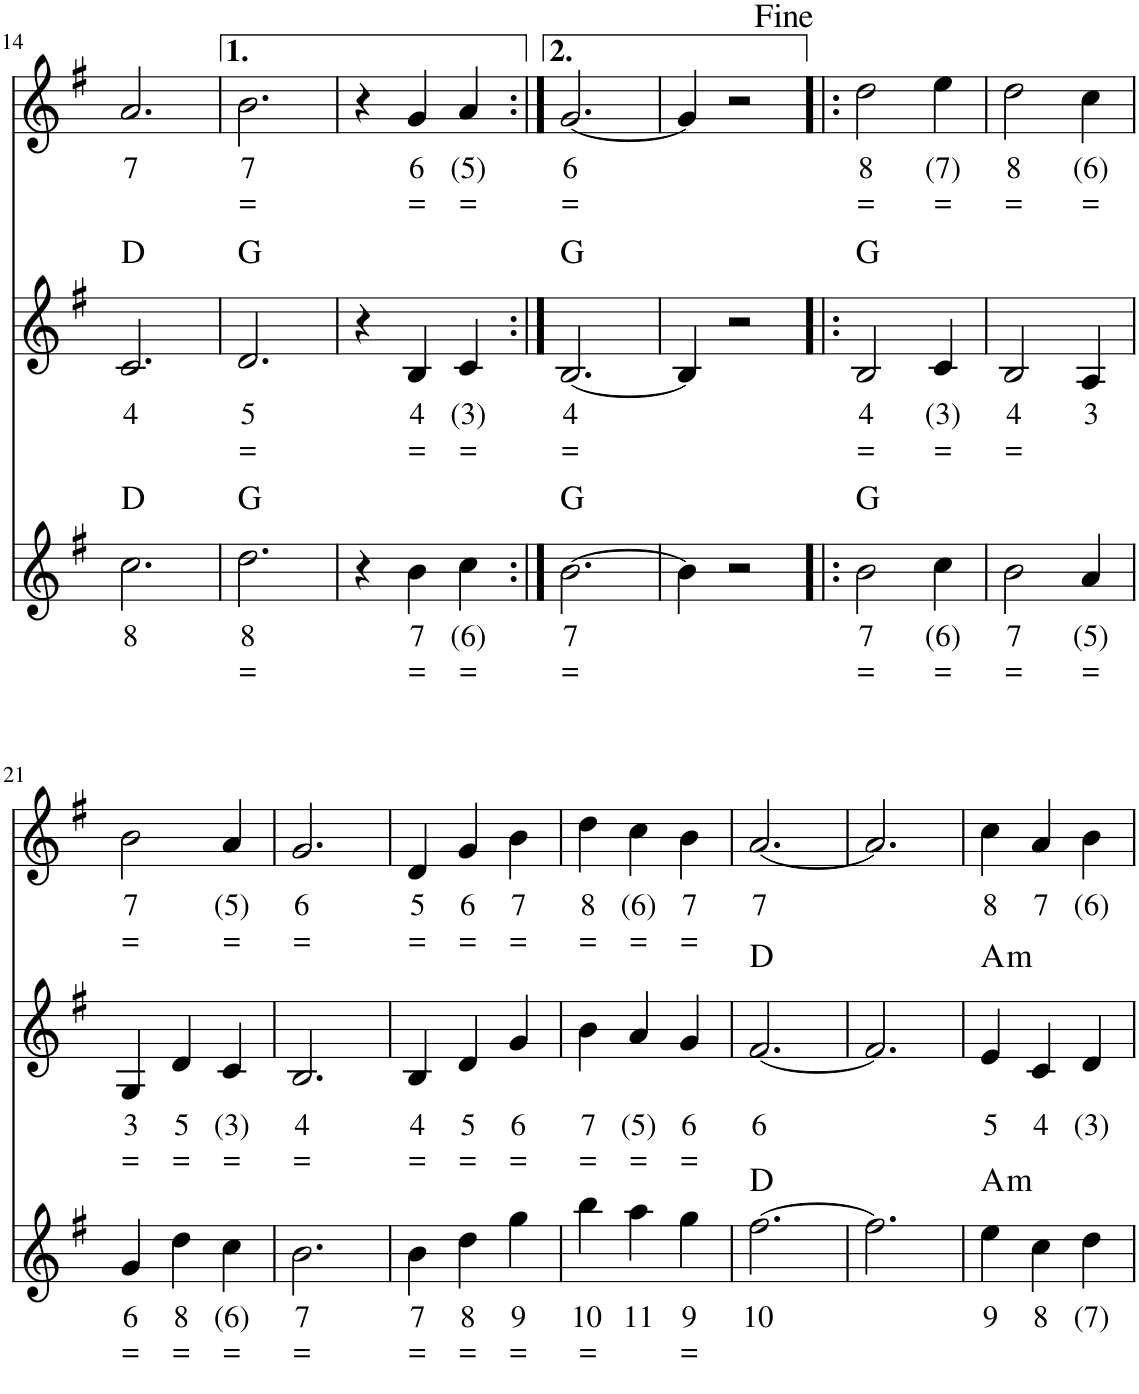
**kern	**text	**text	**kern	**text	**text	**harte	**kern	**text	**text
*part3	*part3	*part3	*part2	*part2	*part2	*part2	*part1	*part1	*part1
*staff3	*staff3	*staff3	*staff2	*staff2	*staff2	*	*staff1	*staff1	*staff1
*I"Stem	*	*	*I"Stem	*	*	*	*I"Stem	*	*
!!LO:PB:g=z
*clefG2	*	*	*clefG2	*	*	*	*clefG2	*	*
*k[f#]	*	*	*k[f#]	*	*	*	*k[f#]	*	*
*M3/4	*	*	*M3/4	*	*	*	*M3/4	*	*
=14	=14	=14	=14	=14	=14	=14	=14	=14	=14
!	!LO:LY:b	!	!	!LO:LY:b	!	!	!	!LO:LY:b	!
2.cc\	8	.	2.c/	4	.	D:maj	2.a/	7	.
=15	=15	=15	=15	=15	=15	=15	=15	=15	=15
!	!LO:LY:b	!LO:LY:b	!	!LO:LY:b	!LO:LY:b	!	!	!LO:LY:b	!LO:LY:b
2.dd\	8	=	2.d/	5	=	G:maj	2.b\	7	=
=16	=16	=16	=16	=16	=16	=16	=16	=16	=16
4r	.	.	4r	.	.	.	4r	.	.
!	!LO:LY:b	!LO:LY:b	!	!LO:LY:b	!LO:LY:b	!	!	!LO:LY:b	!LO:LY:b
4b\	7	=	4B/	4	=	.	4g/	6	=
!	!LO:LY:b	!LO:LY:b	!	!LO:LY:b	!LO:LY:b	!	!	!LO:LY:b	!LO:LY:b
4cc\	(6)	=	4c/	(3)	=	.	4a/	(5)	=
=17:|!	=17:|!	=17:|!	=17:|!	=17:|!	=17:|!	=17:|!	=17:|!	=17:|!	=17:|!
!	!LO:LY:b	!LO:LY:b	!	!LO:LY:b	!LO:LY:b	!	!	!LO:LY:b	!LO:LY:b
[2.b\	7	=	[2.B/	4	=	G:maj	[2.g/	6	=
=18	=18	=18	=18	=18	=18	=18	=18	=18	=18
4b\]	.	.	4B/]	.	.	.	4g/]	.	.
2r	.	.	2r	.	.	.	2r	.	.
=19!|:	=19!|:	=19!|:	=19!|:	=19!|:	=19!|:	=19!|:	=19!|:	=19!|:	=19!|:
!	!LO:LY:b	!LO:LY:b	!	!LO:LY:b	!LO:LY:b	!	!	!LO:LY:b	!LO:LY:b
2b\	7	=	2B/	4	=	G:maj	2dd\	8	=
!	!LO:LY:b	!LO:LY:b	!	!LO:LY:b	!LO:LY:b	!	!	!LO:LY:b	!LO:LY:b
4cc\	(6)	=	4c/	(3)	=	.	4ee\	(7)	=
=20	=20	=20	=20	=20	=20	=20	=20	=20	=20
!	!LO:LY:b	!LO:LY:b	!	!LO:LY:b	!LO:LY:b	!	!	!LO:LY:b	!LO:LY:b
2b\	7	=	2B/	4	=	.	2dd\	8	=
!	!LO:LY:b	!LO:LY:b	!	!LO:LY:b	!	!	!	!LO:LY:b	!LO:LY:b
4a/	(5)	=	4A/	3	.	.	4cc\	(6)	=
!!LO:LB:g=z
=21	=21	=21	=21	=21	=21	=21	=21	=21	=21
!	!LO:LY:b	!LO:LY:b	!	!LO:LY:b	!LO:LY:b	!	!	!LO:LY:b	!LO:LY:b
4g/	6	=	4G/	3	=	.	2b\	7	=
!	!LO:LY:b	!LO:LY:b	!	!LO:LY:b	!LO:LY:b	!	!	!	!
4dd\	8	=	4d/	5	=	.	.	.	.
!	!LO:LY:b	!LO:LY:b	!	!LO:LY:b	!LO:LY:b	!	!	!LO:LY:b	!LO:LY:b
4cc\	(6)	=	4c/	(3)	=	.	4a/	(5)	=
=22	=22	=22	=22	=22	=22	=22	=22	=22	=22
!	!LO:LY:b	!LO:LY:b	!	!LO:LY:b	!LO:LY:b	!	!	!LO:LY:b	!LO:LY:b
2.b\	7	=	2.B/	4	=	.	2.g/	6	=
=23	=23	=23	=23	=23	=23	=23	=23	=23	=23
!	!LO:LY:b	!LO:LY:b	!	!LO:LY:b	!LO:LY:b	!	!	!LO:LY:b	!LO:LY:b
4b\	7	=	4B/	4	=	.	4d/	5	=
!	!LO:LY:b	!LO:LY:b	!	!LO:LY:b	!LO:LY:b	!	!	!LO:LY:b	!LO:LY:b
4dd\	8	=	4d/	5	=	.	4g/	6	=
!	!LO:LY:b	!LO:LY:b	!	!LO:LY:b	!LO:LY:b	!	!	!LO:LY:b	!LO:LY:b
4gg\	9	=	4g/	6	=	.	4b\	7	=
=24	=24	=24	=24	=24	=24	=24	=24	=24	=24
!	!LO:LY:b	!LO:LY:b	!	!LO:LY:b	!LO:LY:b	!	!	!LO:LY:b	!LO:LY:b
4bb\	10	=	4b\	7	=	.	4dd\	8	=
!	!LO:LY:b	!	!	!LO:LY:b	!LO:LY:b	!	!	!LO:LY:b	!LO:LY:b
4aa\	11	.	4a/	(5)	=	.	4cc\	(6)	=
!	!LO:LY:b	!LO:LY:b	!	!LO:LY:b	!LO:LY:b	!	!	!LO:LY:b	!LO:LY:b
4gg\	9	=	4g/	6	=	.	4b\	7	=
=25	=25	=25	=25	=25	=25	=25	=25	=25	=25
!	!LO:LY:b	!	!	!LO:LY:b	!	!	!	!LO:LY:b	!
[2.ff#\	10	.	[2.f#/	6	.	D:maj	[2.a/	7	.
=26	=26	=26	=26	=26	=26	=26	=26	=26	=26
2.ff#\]	.	.	2.f#/]	.	.	.	2.a/]	.	.
=27	=27	=27	=27	=27	=27	=27	=27	=27	=27
!	!LO:LY:b	!	!	!LO:LY:b	!	!LO:H:kt=m	!	!LO:LY:b	!
4ee\	9	.	4e/	5	.	A:min	4cc\	8	.
!	!LO:LY:b	!	!	!LO:LY:b	!	!	!	!LO:LY:b	!
4cc\	8	.	4c/	4	.	.	4a/	7	.
!	!LO:LY:b	!	!	!LO:LY:b	!	!	!	!LO:LY:b	!
4dd\	(7)	.	4d/	(3)	.	.	4b\	(6)	.
=	=	=	=	=	=	=	=	=	=
*-	*-	*-	*-	*-	*-	*-	*-	*-	*-
